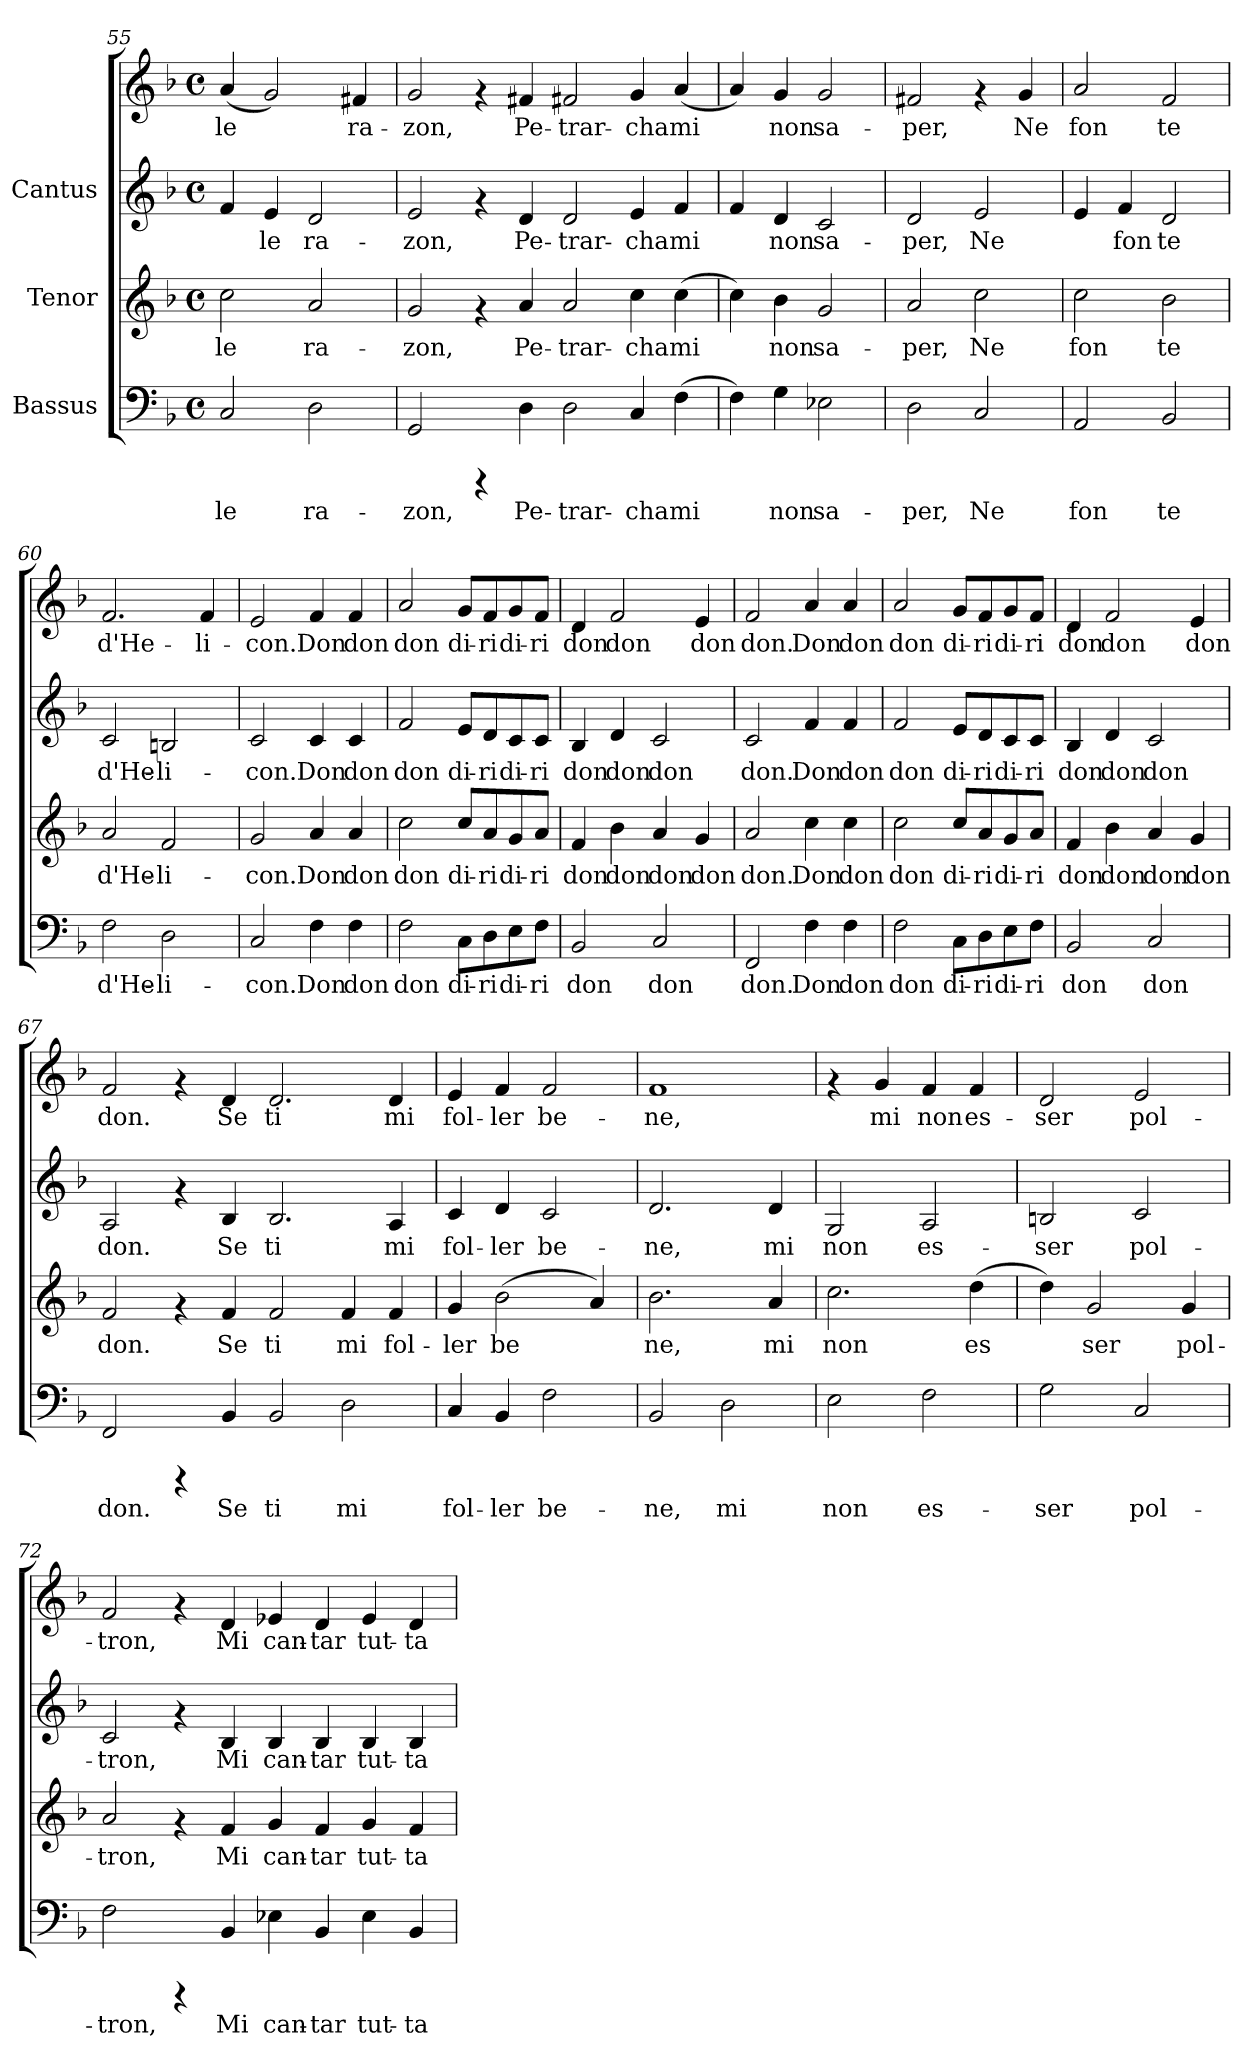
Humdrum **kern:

**kern	**text	**kern	**text	**kern	**text	**kern	**text
*part3	*part3	*part2	*part2	*part1	*part1	*part1	*part1
*staff4	*staff4	*staff3	*staff3	*staff2	*staff2	*staff1	*staff1
*I"Bassus	*	*I"Tenor	*	*I"Cantus	*	*	*
!!LO:LB:g=z
*clefF4	*	*clefG2	*	*clefG2	*	*clefG2	*
*k[b-]	*	*k[b-]	*	*k[b-]	*	*k[b-]	*
*F:	*	*F:	*	*F:	*	*F:	*
*M4/4	*	*M4/4	*	*M4/4	*	*M4/4	*
*met(c)	*	*met(c)	*	*met(c)	*	*met(c)	*
=55	=55	=55	=55	=55	=55	=55	=55
!	!LO:LY:b	!	!LO:LY:b	!	!LO:LY:b	!	!LO:LY:b
2C/	-le	2cc\	-le	4f/	-	(<4a/	-le
!	!	!	!	!	!LO:LY:b	!	!LO:LY:b
.	.	.	.	4e/	le	2g/)	.
!	!LO:LY:b	!	!LO:LY:b	!	!LO:LY:b	!	!
2D\	ra-	2a/	ra-	2d/	ra-	.	.
!	!	!	!	!	!	!	!LO:LY:b
.	.	.	.	.	.	4f#X/	ra-
=56	=56	=56	=56	=56	=56	=56	=56
!	!LO:LY:b	!	!LO:LY:b	!	!LO:LY:b	!	!LO:LY:b
2GG/	-zon,	2g/	-zon,	2e/	zon,	2g/	-zon,
4rCCC	.	4rf	.	4rf	.	4rf	.
!	!LO:LY:b	!	!LO:LY:b	!	!LO:LY:b	!	!LO:LY:b
4D\	Pe-	4a/	Pe-	4d/	Pe-	4f#X/	Pe-
!	!LO:LY:b	!	!LO:LY:b	!	!LO:LY:b	!	!LO:LY:b
2D\	-trar-	2a/	-trar-	2d/	-trar-	2f#X/	-trar-
!	!LO:LY:b	!	!LO:LY:b	!	!LO:LY:b	!	!LO:LY:b
4C/	-cha	4cc\	-cha	4e/	-cha	4g/	-cha
!	!LO:LY:b	!	!LO:LY:b	!	!LO:LY:b	!	!LO:LY:b
(>4F\	mi	(>4cc\	mi	4f/	mi	(<4a/	mi
=57	=57	=57	=57	=57	=57	=57	=57
!	!LO:LY:b	!	!LO:LY:b	!	!LO:LY:b	!	!LO:LY:b
4F\)	.	4cc\)	.	4f/	-	4a/)	.
!	!LO:LY:b	!	!LO:LY:b	!	!LO:LY:b	!	!LO:LY:b
4G\	non	4b-\	non	4d/	non	4g/	non
!	!LO:LY:b	!	!LO:LY:b	!	!LO:LY:b	!	!LO:LY:b
2E-X\	sa-	2g/	sa-	2c/	sa-	2g/	sa-
=58	=58	=58	=58	=58	=58	=58	=58
!	!LO:LY:b	!	!LO:LY:b	!	!LO:LY:b	!	!LO:LY:b
2D\	-per,	2a/	-per,	2d/	per,	2f#X/	-per,
!	!LO:LY:b	!	!LO:LY:b	!	!LO:LY:b	!	!
2C/	Ne	2cc\	Ne	2e/	Ne	4rf	.
!	!	!	!	!	!	!	!LO:LY:b
.	.	.	.	.	.	4g/	Ne
=59	=59	=59	=59	=59	=59	=59	=59
!	!LO:LY:b	!	!LO:LY:b	!	!LO:LY:b	!	!LO:LY:b
2AA/	fon	2cc\	fon	4e/	.	2a/	fon
!	!	!	!	!	!LO:LY:b	!	!
.	.	.	.	4f/	fon	.	.
!	!LO:LY:b	!	!LO:LY:b	!	!LO:LY:b	!	!LO:LY:b
2BB-/	te	2b-\	te	2d/	te	2f/	te
!!LO:PB:g=z
=60	=60	=60	=60	=60	=60	=60	=60
!	!LO:LY:b	!	!LO:LY:b	!	!LO:LY:b	!	!LO:LY:b
2F\	d'He-	2a/	d'He-	2c/	-d'He-	2.f/	d'He-
!	!LO:LY:b	!	!LO:LY:b	!	!LO:LY:b	!	!
2D\	-li-	2f/	-li-	2Bn/	-li-	.	.
!	!	!	!	!	!	!	!LO:LY:b
.	.	.	.	.	.	4f/	-li-
=61	=61	=61	=61	=61	=61	=61	=61
!	!LO:LY:b	!	!LO:LY:b	!	!LO:LY:b	!	!LO:LY:b
2C/	-con.	2g/	-con.	2c/	con.	2e/	-con.
*	*	*	*	*	*	*MM216	*
!	!LO:LY:b	!	!LO:LY:b	!	!LO:LY:b	!	!LO:LY:b
4F\	Don	4a/	Don	4c/	Don	4f/	Don
!	!LO:LY:b	!	!LO:LY:b	!	!LO:LY:b	!	!LO:LY:b
4F\	don	4a/	don	4c/	don	4f/	don
=62	=62	=62	=62	=62	=62	=62	=62
!	!LO:LY:b	!	!LO:LY:b	!	!LO:LY:b	!	!LO:LY:b
2F\	don	2cc\	don	2f/	don	2a/	don
!	!LO:LY:b	!	!LO:LY:b	!	!LO:LY:b	!	!LO:LY:b
8C\L	di-	8cc/L	di-	8e/L	di-	8g/L	di-
!	!LO:LY:b	!	!LO:LY:b	!	!LO:LY:b	!	!LO:LY:b
8D\	-ri	8a/	-ri	8d/	-ri	8f/	-ri
!	!LO:LY:b	!	!LO:LY:b	!	!LO:LY:b	!	!LO:LY:b
8E\	di-	8g/	di-	8c/	di-	8g/	di-
!	!LO:LY:b	!	!LO:LY:b	!	!LO:LY:b	!	!LO:LY:b
8F\J	-ri	8a/J	-ri	8c/J	-ri	8f/J	-ri
=63	=63	=63	=63	=63	=63	=63	=63
!	!LO:LY:b	!	!LO:LY:b	!	!LO:LY:b	!	!LO:LY:b
2BB-/	don	4f/	don	4B-/	don	4d/	don
!	!	!	!LO:LY:b	!	!LO:LY:b	!	!LO:LY:b
.	.	4b-\	don	4d/	don	2f/	don
!	!LO:LY:b	!	!LO:LY:b	!	!LO:LY:b	!	!
2C/	don	4a/	don	2c/	don	.	.
!	!	!	!LO:LY:b	!	!	!	!LO:LY:b
.	.	4g/	don	.	.	4e/	don
=64	=64	=64	=64	=64	=64	=64	=64
!	!LO:LY:b	!	!LO:LY:b	!	!LO:LY:b	!	!LO:LY:b
2FF/	don.	2a/	don.	2c/	don.	2f/	don.
!	!LO:LY:b	!	!LO:LY:b	!	!LO:LY:b	!	!LO:LY:b
4F\	Don	4cc\	Don	4f/	Don	4a/	Don
!	!LO:LY:b	!	!LO:LY:b	!	!LO:LY:b	!	!LO:LY:b
4F\	don	4cc\	don	4f/	don	4a/	don
!!LO:LB:g=z
=65	=65	=65	=65	=65	=65	=65	=65
!	!LO:LY:b	!	!LO:LY:b	!	!LO:LY:b	!	!LO:LY:b
2F\	don	2cc\	don	2f/	don	2a/	don
!	!LO:LY:b	!	!LO:LY:b	!	!LO:LY:b	!	!LO:LY:b
8C\L	di-	8cc/L	di-	8e/L	di-	8g/L	di-
!	!LO:LY:b	!	!LO:LY:b	!	!LO:LY:b	!	!LO:LY:b
8D\	-ri	8a/	-ri	8d/	-ri	8f/	-ri
!	!LO:LY:b	!	!LO:LY:b	!	!LO:LY:b	!	!LO:LY:b
8E\	di-	8g/	di-	8c/	di-	8g/	di-
!	!LO:LY:b	!	!LO:LY:b	!	!LO:LY:b	!	!LO:LY:b
8F\J	-ri	8a/J	-ri	8c/J	-ri	8f/J	-ri
=66	=66	=66	=66	=66	=66	=66	=66
!	!LO:LY:b	!	!LO:LY:b	!	!LO:LY:b	!	!LO:LY:b
2BB-/	don	4f/	don	4B-/	don	4d/	don
!	!	!	!LO:LY:b	!	!LO:LY:b	!	!LO:LY:b
.	.	4b-\	don	4d/	don	2f/	don
!	!LO:LY:b	!	!LO:LY:b	!	!LO:LY:b	!	!
2C/	don	4a/	don	2c/	don	.	.
!	!	!	!LO:LY:b	!	!	!	!LO:LY:b
.	.	4g/	don	.	.	4e/	don
=67	=67	=67	=67	=67	=67	=67	=67
!	!LO:LY:b	!	!LO:LY:b	!	!LO:LY:b	!	!LO:LY:b
2FF/	don.	2f/	don.	2A/	don.	2f/	don.
4rCCC	.	4rf	.	4rf	.	4rf	.
*	*	*	*	*	*	*MM204	*
!	!LO:LY:b	!	!LO:LY:b	!	!LO:LY:b	!	!LO:LY:b
4BB-/	Se	4f/	Se	4B-/	Se	4d/	Se
!	!LO:LY:b	!	!LO:LY:b	!	!LO:LY:b	!	!LO:LY:b
2BB-/	ti	2f/	ti	2.B-/	ti	2.d/	ti
!	!LO:LY:b	!	!LO:LY:b	!	!	!	!
2D\	mi	4f/	mi	.	.	.	.
!	!	!	!LO:LY:b	!	!LO:LY:b	!	!LO:LY:b
.	.	4f/	fol-	4A/	mi	4d/	mi
=68	=68	=68	=68	=68	=68	=68	=68
!	!LO:LY:b	!	!LO:LY:b	!	!LO:LY:b	!	!LO:LY:b
4C/	fol-	4g/	-ler	4c/	-fol-	4e/	fol-
!	!LO:LY:b	!	!LO:LY:b	!	!LO:LY:b	!	!LO:LY:b
4BB-/	-ler	(>2b-\	be-	4d/	-ler	4f/	-ler
!	!LO:LY:b	!	!	!	!LO:LY:b	!	!LO:LY:b
2F\	be-	.	.	2c/	be-	2f/	be-
!	!	!	!LO:LY:b	!	!	!	!
.	.	4a/)	--	.	.	.	.
=69	=69	=69	=69	=69	=69	=69	=69
!	!LO:LY:b	!	!LO:LY:b	!	!LO:LY:b	!	!LO:LY:b
2BB-/	-ne,	2.b-\	-ne,	2.d/	ne,	1f	-ne,
!	!LO:LY:b	!	!	!	!	!	!
2D\	mi	.	.	.	.	.	.
!	!	!	!LO:LY:b	!	!LO:LY:b	!	!
.	.	4a/	mi	4d/	mi	.	.
!!LO:LB:g=z
=70	=70	=70	=70	=70	=70	=70	=70
!	!LO:LY:b	!	!LO:LY:b	!	!LO:LY:b	!	!
2E\	non	2.cc\	non	2G/	-non	4rf	.
!	!	!	!	!	!	!	!LO:LY:b
.	.	.	.	.	.	4g/	mi
!	!LO:LY:b	!	!	!	!LO:LY:b	!	!LO:LY:b
2F\	es-	.	.	2A/	es-	4f/	non
!	!	!	!LO:LY:b	!	!	!	!LO:LY:b
.	.	(>4dd\	es-	.	.	4f/	es-
=71	=71	=71	=71	=71	=71	=71	=71
!	!LO:LY:b	!	!LO:LY:b	!	!LO:LY:b	!	!LO:LY:b
2G\	-ser	4dd\)	-	2Bn/	-ser	2d/	-ser
!	!	!	!LO:LY:b	!	!	!	!
.	.	2g/	ser	.	.	.	.
!	!LO:LY:b	!	!	!	!LO:LY:b	!	!LO:LY:b
2C/	pol-	.	.	2c/	pol-	2e/	pol-
!	!	!	!LO:LY:b	!	!	!	!
.	.	4g/	pol-	.	.	.	.
=72	=72	=72	=72	=72	=72	=72	=72
!	!LO:LY:b	!	!LO:LY:b	!	!LO:LY:b	!	!LO:LY:b
2F\	-tron,	2a/	-tron,	2c/	tron,	2f/	-tron,
4rCCC	.	4rf	.	4rf	.	4rf	.
!	!LO:LY:b	!	!LO:LY:b	!	!LO:LY:b	!	!LO:LY:b
4BB-/	Mi	4f/	Mi	4B-/	Mi	4d/	Mi
!	!LO:LY:b	!	!LO:LY:b	!	!LO:LY:b	!	!LO:LY:b
4E-X\	can-	4g/	can-	4B-/	can-	4e-X/	can-
!	!LO:LY:b	!	!LO:LY:b	!	!LO:LY:b	!	!LO:LY:b
4BB-/	-tar	4f/	-tar	4B-/	-tar	4d/	-tar
!	!LO:LY:b	!	!LO:LY:b	!	!LO:LY:b	!	!LO:LY:b
4E-\	tut-	4g/	tut-	4B-/	tut-	4e-/	tut-
!	!LO:LY:b	!	!LO:LY:b	!	!LO:LY:b	!	!LO:LY:b
4BB-/	-ta	4f/	-ta	4B-/	-ta	4d/	-ta
=	=	=	=	=	=	=	=
*-	*-	*-	*-	*-	*-	*-	*-
